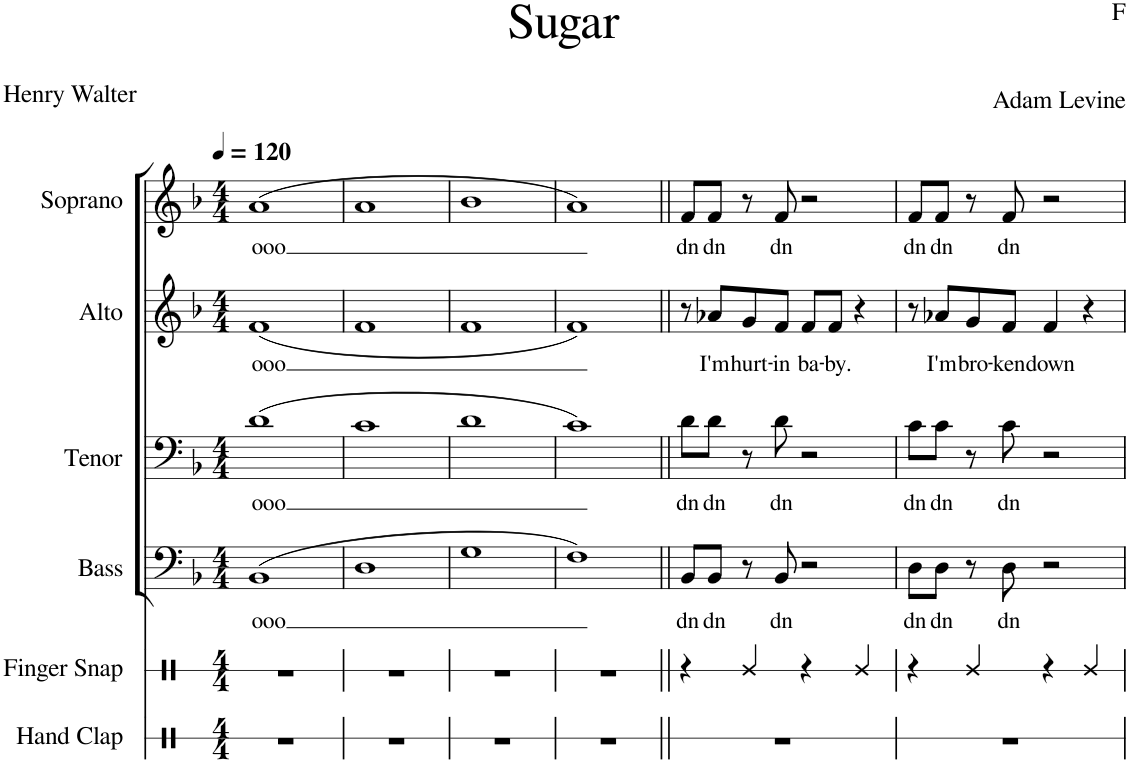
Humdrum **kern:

**kern	**kern	**kern	**text	**kern	**text	**kern	**text	**kern	**text
*part6	*part5	*part4	*part4	*part3	*part3	*part2	*part2	*part1	*part1
*staff6	*staff5	*staff4	*staff4	*staff3	*staff3	*staff2	*staff2	*staff1	*staff1
*I"Hand Clap	*I"Finger Snap	*I"Bass	*	*I"Tenor	*	*I"Alto	*	*I"Soprano	*
*I'Hd. Clp.	*I'Fi. Sna.	*I'B.	*	*I'T.	*	*I'A.	*	*I'S.	*
*stria1	*stria1	*	*	*	*	*	*	*	*
*clefX	*clefX	*clefF4	*	*clefF4	*	*clefG2	*	*clefG2	*
*k[]	*k[]	*k[b-]	*	*k[b-]	*	*k[b-]	*	*k[b-]	*
*M4/4	*M4/4	*M4/4	*	*M4/4	*	*M4/4	*	*M4/4	*
*MM120	*MM120	*MM120	*	*MM120	*	*MM120	*	*MM120	*
=1	=1	=1	=1	=1	=1	=1	=1	=1	=1
!	!	!	!LO:LY:b	!	!LO:LY:b	!	!LO:LY:b	!	!LO:LY:b
1r	1r	(1BB-	ooo	(1d	ooo	(1f	ooo	(1a	ooo
=2	=2	=2	=2	=2	=2	=2	=2	=2	=2
1r	1r	1D	.	1c	.	1f	.	1a	.
=3	=3	=3	=3	=3	=3	=3	=3	=3	=3
1r	1r	1G	.	1d	.	1f	.	1b-	.
=4	=4	=4	=4	=4	=4	=4	=4	=4	=4
1r	1r	1F)	.	1c)	.	1f)	.	1a)	.
=5||	=5||	=5||	=5||	=5||	=5||	=5||	=5||	=5||	=5||
!	!	!	!LO:LY:b	!	!LO:LY:b	!	!	!	!LO:LY:b
1r	4r	8BB-/L	dn	8d\L	dn	8r	.	8f/L	dn
!	!	!	!LO:LY:b	!	!LO:LY:b	!	!LO:LY:b	!	!LO:LY:b
.	.	8BB-/J	dn	8d\J	dn	8a-X/L	I'm	8f/J	dn
!	!	!	!	!	!	!	!LO:LY:b	!	!
.	4Re/	8r	.	8r	.	8g/	hurt-	8r	.
!	!	!	!LO:LY:b	!	!LO:LY:b	!	!LO:LY:b	!	!LO:LY:b
.	.	8BB-/	dn	8d\	dn	8f/J	-in	8f/	dn
!	!	!	!	!	!	!	!LO:LY:b	!	!
.	4r	2r	.	2r	.	8f/L	ba-	2r	.
!	!	!	!	!	!	!	!LO:LY:b	!	!
.	.	.	.	.	.	8f/J	-by.	.	.
.	4Re/	.	.	.	.	4r	.	.	.
=6	=6	=6	=6	=6	=6	=6	=6	=6	=6
!	!	!	!LO:LY:b	!	!LO:LY:b	!	!	!	!LO:LY:b
1r	4r	8D\L	dn	8c\L	dn	8r	.	8f/L	dn
!	!	!	!LO:LY:b	!	!LO:LY:b	!	!LO:LY:b	!	!LO:LY:b
.	.	8D\J	dn	8c\J	dn	8a-X/L	I'm	8f/J	dn
!	!	!	!	!	!	!	!LO:LY:b	!	!
.	4Re/	8r	.	8r	.	8g/	bro-	8r	.
!	!	!	!LO:LY:b	!	!LO:LY:b	!	!LO:LY:b	!	!LO:LY:b
.	.	8D\	dn	8c\	dn	8f/J	-ken	8f/	dn
!	!	!	!	!	!	!	!LO:LY:b	!	!
.	4r	2r	.	2r	.	4f/	down	2r	.
.	4Re/	.	.	.	.	4r	.	.	.
=	=	=	=	=	=	=	=	=	=
*-	*-	*-	*-	*-	*-	*-	*-	*-	*-
